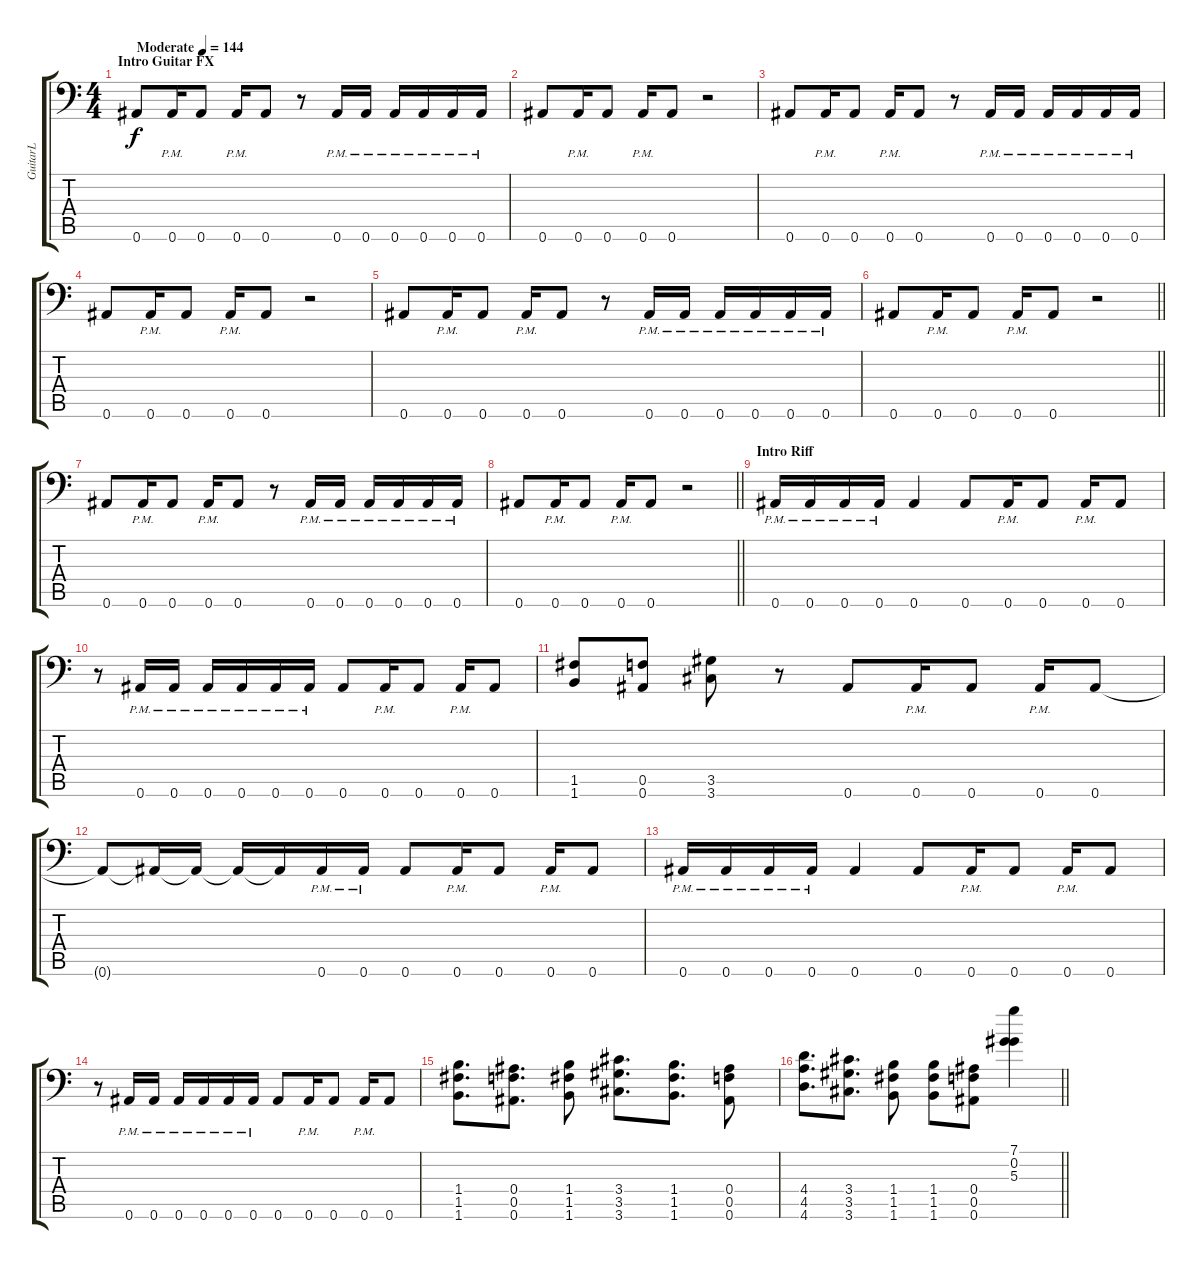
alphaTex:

\track ("GuitarL" "GuitarL") {instrument distortionguitar}
\staff {score tabs}
\tuning (C4 G3 Eb3 Bb2 F2 Bb1) {hide}
\ts (4 4)
\section ("" "Intro Guitar FX")
\tempo (144 "Moderate")
\clef f4
\ks c
0.6.8{dy f volume 6 instrument distortionguitar} 0.6{pm}.16 0.6.8 0.6{pm}.16 0.6.8 r.8 0.6{pm}.16 0.6{pm}.16 0.6{pm}.16 0.6{pm}.16 0.6{pm}.16 0.6{pm}.16 |
0.6.8 0.6{pm}.16 0.6.8 0.6{pm}.16 0.6.8 r.2 |
0.6.8 0.6{pm}.16 0.6.8 0.6{pm}.16 0.6.8 r.8 0.6{pm}.16 0.6{pm}.16 0.6{pm}.16 0.6{pm}.16 0.6{pm}.16 0.6{pm}.16 |
0.6.8 0.6{pm}.16 0.6.8 0.6{pm}.16 0.6.8 r.2 |
0.6.8 0.6{pm}.16 0.6.8 0.6{pm}.16 0.6.8 r.8 0.6{pm}.16 0.6{pm}.16 0.6{pm}.16 0.6{pm}.16 0.6{pm}.16 0.6{pm}.16 |
\barLineRight lightlight
0.6.8 0.6{pm}.16 0.6.8 0.6{pm}.16 0.6.8 r.2 |
\section ("" "")
0.6.8{volume 10 balance 16 instrument distortionguitar} 0.6{pm}.16 0.6.8 0.6{pm}.16 0.6.8 r.8 0.6{pm}.16 0.6{pm}.16 0.6{pm}.16 0.6{pm}.16 0.6{pm}.16 0.6{pm}.16 |
\barLineRight lightlight
0.6.8 0.6{pm}.16 0.6.8 0.6{pm}.16 0.6.8 r.2 |
\section ("" "Intro Riff")
0.6{pm}.16{volume 15 balance 3} 0.6{pm}.16 0.6{pm}.16 0.6{pm}.16 0.6.4 0.6.8 0.6{pm}.16 0.6.8 0.6{pm}.16 0.6.8 |
r.8 0.6{pm}.16 0.6{pm}.16 0.6{pm}.16 0.6{pm}.16 0.6{pm}.16 0.6{pm}.16 0.6.8 0.6{pm}.16 0.6.8 0.6{pm}.16 0.6.8 |
(1.5 1.6).8 (0.5 0.6).8 (3.5 3.6).8 r.8 0.6.8 0.6{pm}.16 0.6.8 0.6{pm}.16 0.6.8 |
0.6{t}.8 0.6{t}.16 0.6{t}.16 0.6{t}.16 0.6{t}.16 0.6{pm}.16 0.6{pm}.16 0.6.8 0.6{pm}.16 0.6.8 0.6{pm}.16 0.6.8 |
0.6{pm}.16 0.6{pm}.16 0.6{pm}.16 0.6{pm}.16 0.6.4 0.6.8 0.6{pm}.16 0.6.8 0.6{pm}.16 0.6.8 |
r.8 0.6{pm}.16 0.6{pm}.16 0.6{pm}.16 0.6{pm}.16 0.6{pm}.16 0.6{pm}.16 0.6.8 0.6{pm}.16 0.6.8 0.6{pm}.16 0.6.8 |
(1.4 1.5 1.6).8{d} (0.4 0.5 0.6).8{d} (1.4 1.5 1.6).8 (3.4 3.5 3.6).8{d} (1.4 1.5 1.6).8{d} (0.4 0.5 0.6).8 |
\barLineRight lightlight
(4.4 4.5 4.6).8{d} (3.4 3.5 3.6).8{d} (1.4 1.5 1.6).8 (1.4 1.5 1.6).8 (0.4 0.5 0.6).8 (7.1 0.2 5.3).4
